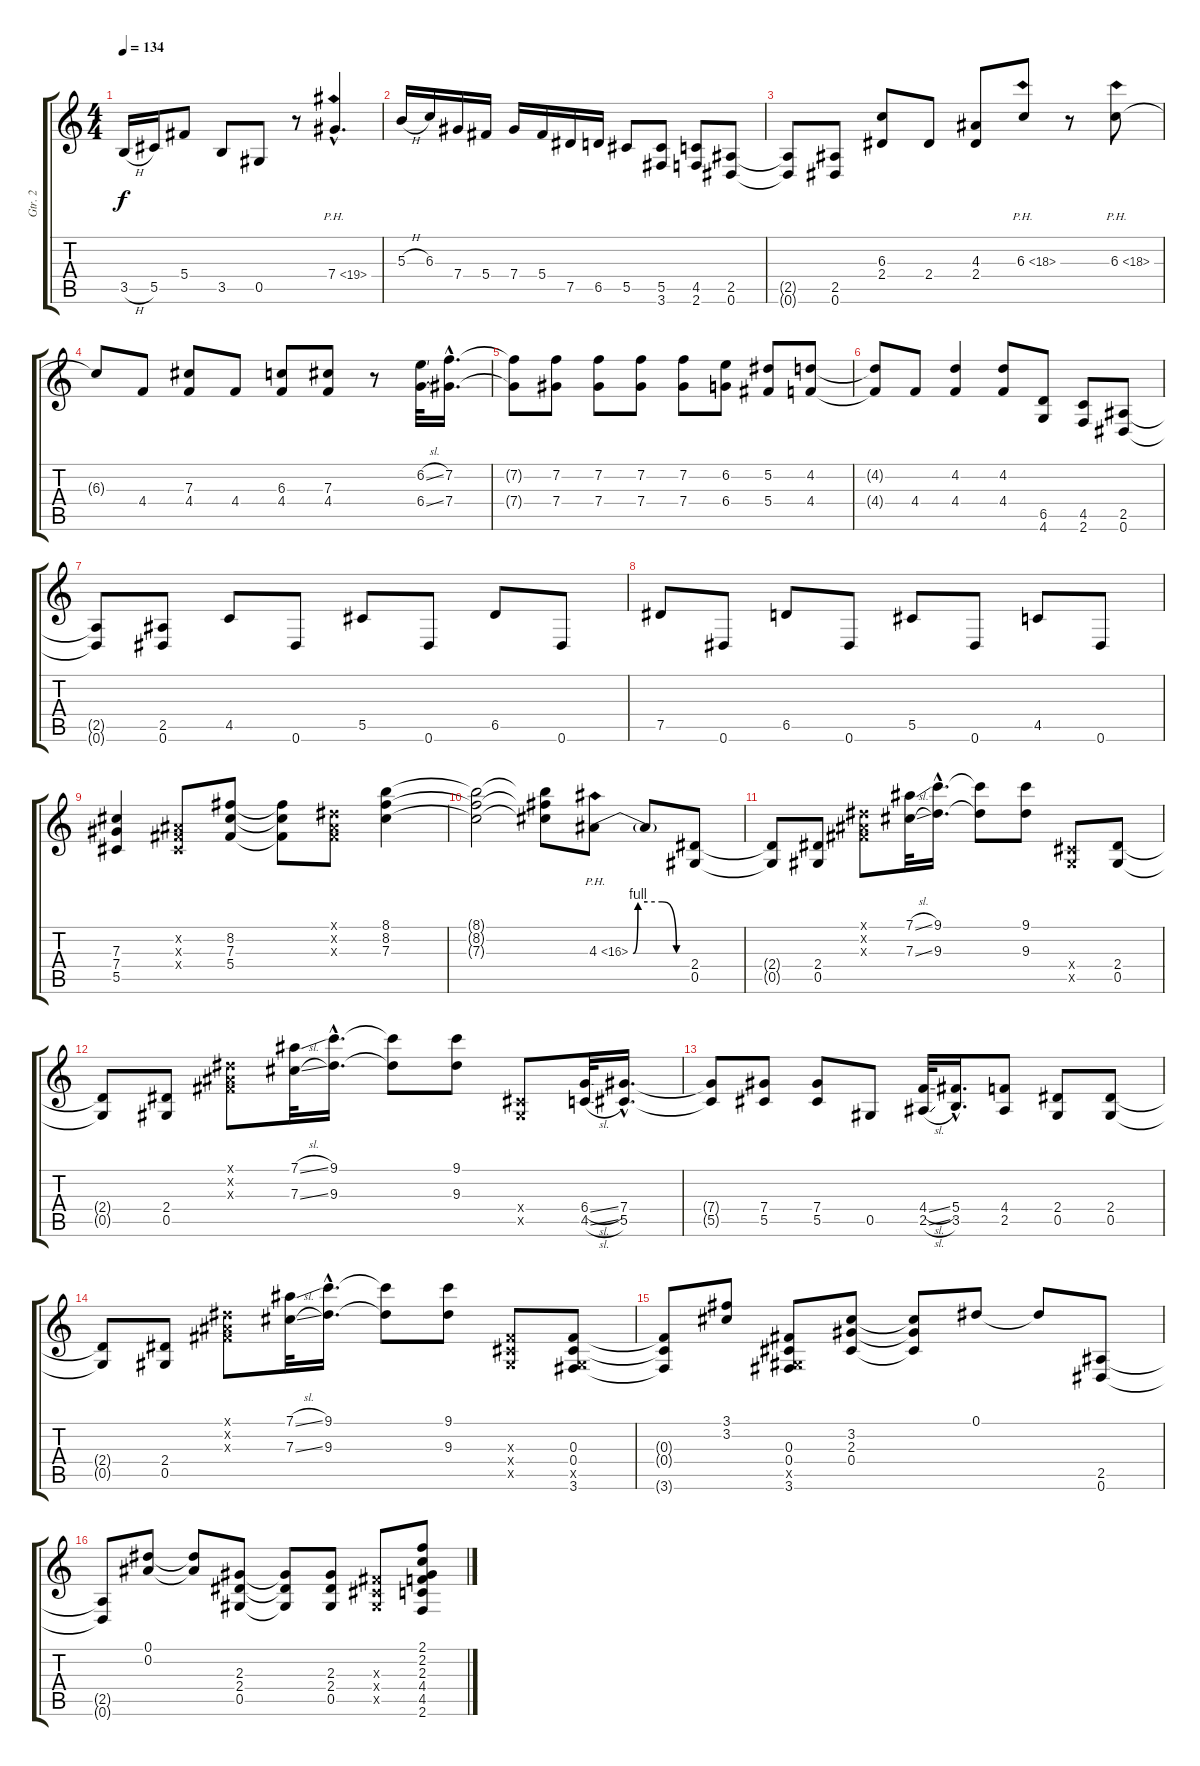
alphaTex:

\track ("Gtr. 2" "Gtr. 2") {instrument distortionguitar}
\staff {score tabs}
\tuning (Eb4 Bb3 Gb3 Db3 Ab2 Eb2) {hide}
\ts (4 4)
\tempo 134
\clef g2
\ks c
3.5{h}.16{dy f} 5.5.16 5.4.8 3.5.8 0.5.8 r.8 7.4{ph 12 hac}.4{d} |
5.3{h}.16 6.3.16 7.4.16 5.4.16 7.4.16 5.4.16 7.5.16 6.5.16 5.5.8 (5.5 3.6).8 (4.5 2.6).8 (2.5 0.6).8 |
(2.5{t} 0.6{t}).8 (2.5 0.6).8 (6.3 2.4).8 2.4.8 (4.3 2.4).8 6.3{ph 12}.8 r.8 6.3{ph 12}.8 |
6.3{t}.8 4.4.8 (7.3 4.4).8 4.4.8 (6.3 4.4).8 (7.3 4.4).8 r.8 (6.2{sl} 6.4{sl}).32 (7.2{hac} 7.4{hac}).16{d} |
(7.2{t} 7.4{t}).8 (7.2 7.4).8 (7.2 7.4).8 (7.2 7.4).8 (7.2 7.4).8 (6.2 6.4).8 (5.2 5.4).8 (4.2 4.4).8 |
(4.2{t} 4.4{t}).8 4.4.8 (4.2 4.4).4 (4.2 4.4).8 (6.5 4.6).8 (4.5 2.6).8 (2.5 0.6).8 |
(2.5{t} 0.6{t}).8 (2.5 0.6).8 4.5.8 0.6.8 5.5.8 0.6.8 6.5.8 0.6.8 |
7.5.8 0.6.8 6.5.8 0.6.8 5.5.8 0.6.8 4.5.8 0.6.8 |
(7.3 7.4 5.5).4 (0.2{x} 0.3{x} 0.4{x}).8 (8.2 7.3 5.4).8 (8.2{t} 7.3{t} 5.4{t}).8 (0.1{x} 0.2{x} 0.3{x}).8 (8.1 8.2 7.3).4 |
(8.1{t} 8.2{t} 7.3{t}).2 (8.1{t} 8.2{t} 7.3{t}).8 4.3{be (custom 0 0 5 4 15 4 30 4 45 0 60 0) ph 12}.8 4.3{t}.8 (2.4 0.5).8 |
(2.4{t} 0.5{t}).8 (2.4 0.5).8 (0.1{x} 0.2{x} 0.3{x}).8 (7.1{sl} 7.3{sl}).32 (9.1{hac} 9.3{hac}).16{d} (9.1{t} 9.3{t}).8 (9.1 9.3).8 (0.4{x} 0.5{x}).8 (2.4 0.5).8 |
(2.4{t} 0.5{t}).8 (2.4 0.5).8 (0.1{x} 0.2{x} 0.3{x}).8 (7.1{sl} 7.3{sl}).32 (9.1{hac} 9.3{hac}).16{d} (9.1{t} 9.3{t}).8 (9.1 9.3).8 (0.4{x} 0.5{x}).8 (6.4{sl} 4.5{sl}).32 (7.4{hac} 5.5{hac}).16{d} |
(7.4{t} 5.5{t}).8 (7.4 5.5).8 (7.4 5.5).8 0.5.8 (4.4{sl} 2.5{sl}).32 (5.4{hac} 3.5{hac}).16{d} (4.4 2.5).8 (2.4 0.5).8 (2.4 0.5).8 |
(2.4{t} 0.5{t}).8 (2.4 0.5).8 (0.1{x} 0.2{x} 0.3{x}).8 (7.1{sl} 7.3{sl}).32 (9.1{hac} 9.3{hac}).16{d} (9.1{t} 9.3{t}).8 (9.1 9.3).8 (0.3{x} 0.4{x} 0.5{x}).8 (0.3 0.4 0.5{x} 3.6).8 |
(0.3{t} 0.4{t} 3.6{t}).8 (3.1 3.2).8 (0.3 0.4 0.5{x} 3.6).8 (3.2 2.3 0.4).8 (3.2{t} 2.3{t} 0.4{t}).8 0.1.8 0.1{t}.8 (2.5 0.6).8 |
(2.5{t} 0.6{t}).8 (0.1 0.2).8 (0.1{t} 0.2{t}).8 (2.3 2.4 0.5).8 (2.3{t} 2.4{t} 0.5{t}).8 (2.3 2.4 0.5).8 (0.3{x} 0.4{x} 0.5{x}).8 (2.1 2.2 2.3 4.4 4.5 2.6).8
